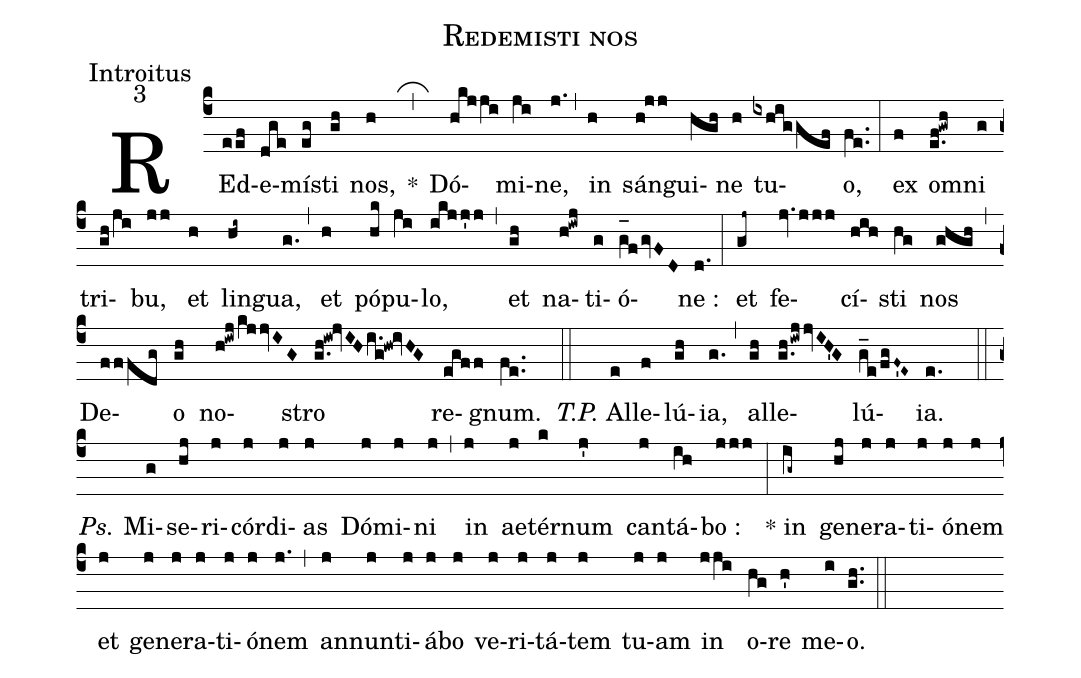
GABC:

name:Redemisti nos;
office-part:Introitus;
mode:3;
%%
(c4) REd(eef)e(dge)mí(eg)sti(gh) nos,(h) *(,_) Dó(hkjji)mi(ji)ne,(j.) (,)
in(h) sán(h!jj)gui(hgh)ne(h) tu(ixhiggef)o,(fe..) (:)
ex(f) o(e.f!gwh)mni(g) tri(gh/ji)bu,(jj) et(h) lin(hi~)gua,(g.) (,)
et(h) pó(hk)pu(ji)lo,(ikjj'j) (,) et(gh)
na(h!iwj)ti(g)ó(g_[oh:h]fgvFD)ne :(d.) (:)
et(gj~) fe(jv.jjj)cí(hih)sti(hg) nos(ghgh) (,)
De(fffdg)o(gh) no(h!iwj/kjjvIG)stro(g.h!iw!jvIHi.g!hw!ivHG)
re(egff)gnum.(fe..) (::)

<i>T.P.</i> Al(e)le(f)lú(gh)ia,(g.) (,)
al(gh)le(g.h/[-1]iwj/jvIH'G)lú(g_e/fgF~'E~)ia.(e.) (::)

<i>Ps.</i> Mi(g)se(hj)ri(j)cór(j)di(j)as(j)
Dó(j)mi(j)ni(j) (,) in(j) ae(j)tér(k)num(j') can(j)tá(ih)bo :(jjj) (:)
* in(ig~) ge(hj)ne(j)ra(j)ti(j)ó(j)nem(j) et(j)
ge(j)ne(j)ra(j)ti(j)ó(j)nem(j.) (,)
an(j)nun(j)ti(j)á(j)bo(j) ve(j)ri(j)tá(j)tem(j) tu(j)am(j) in(jji)
o(hg)re(h') me(i)o.(gh..) (::)
